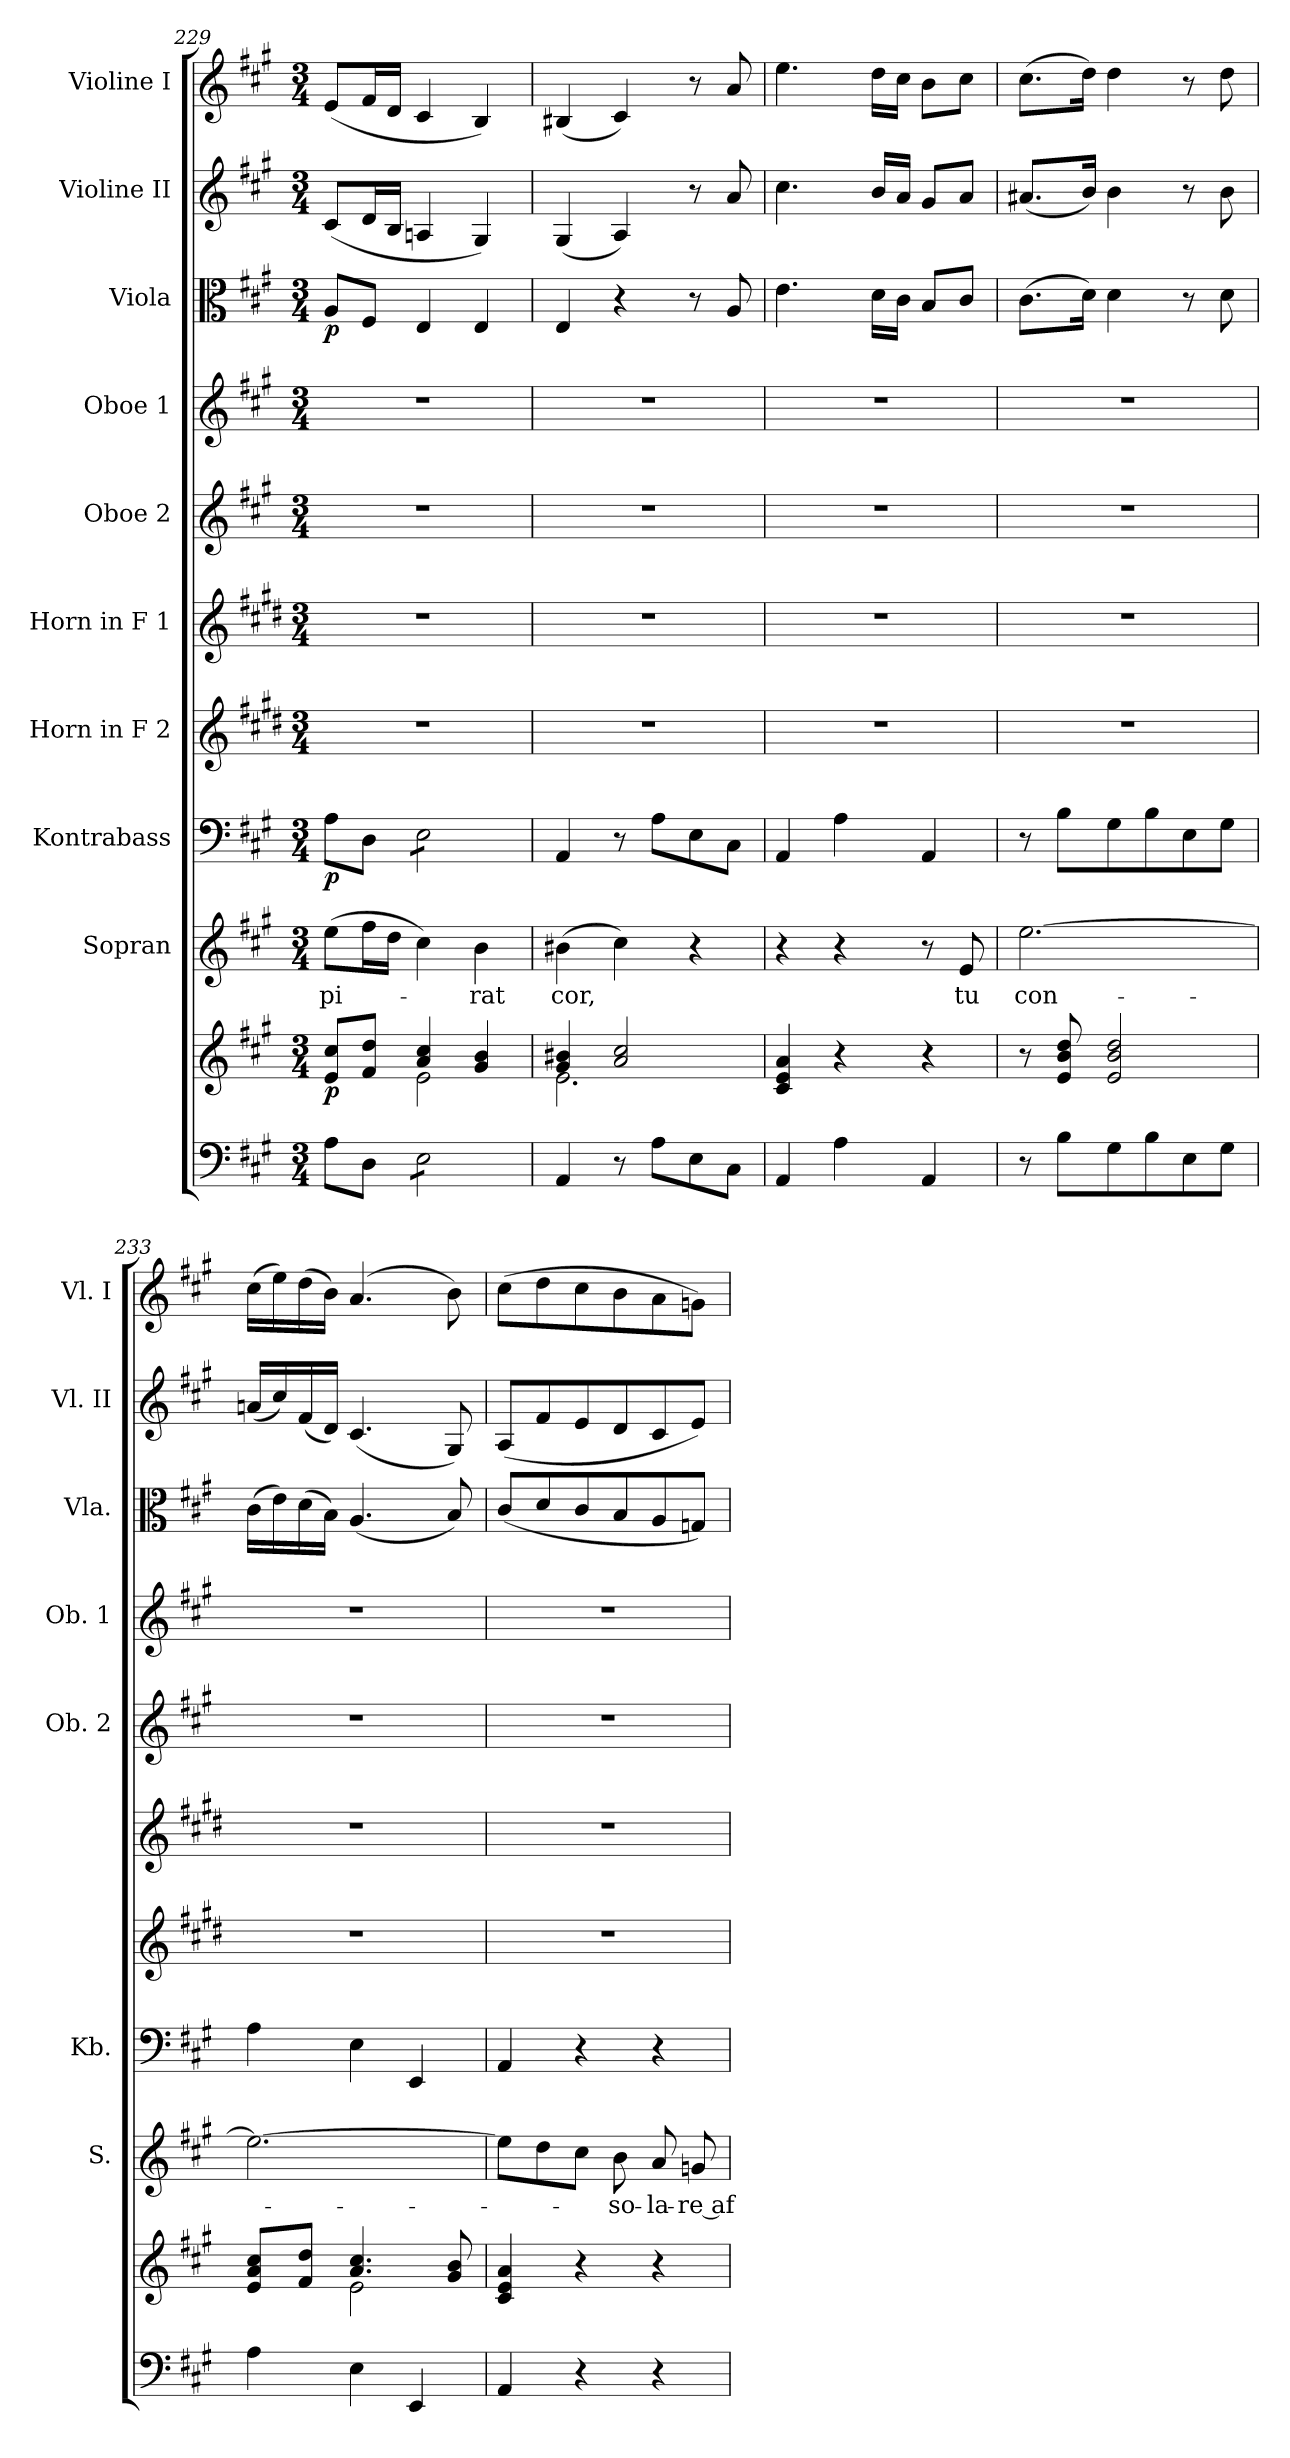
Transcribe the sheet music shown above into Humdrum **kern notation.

**kern	**kern	**dynam	**kern	**text	**kern	**dynam	**kern	**kern	**kern	**kern	**kern	**dynam	**kern	**kern
*part10	*part10	*part10	*part9	*part9	*part8	*part8	*part7	*part6	*part5	*part4	*part3	*part3	*part2	*part1
*staff11	*staff10	*staff10/11	*staff9	*staff9	*staff8	*staff8	*staff7	*staff6	*staff5	*staff4	*staff3	*staff3	*staff2	*staff1
*	*	*	*I"Sopran	*	*I"Kontrabass	*	*I"Horn in F 2	*I"Horn in F 1	*I"Oboe 2	*I"Oboe 1	*I"Viola	*	*I"Violine II	*I"Violine I
*	*	*	*I'S.	*	*I'Kb.	*	*	*	*I'Ob. 2	*I'Ob. 1	*I'Vla.	*	*I'Vl. II	*I'Vl. I
*clefF4	*clefG2	*	*clefG2	*	*clefF4	*	*clefG2	*clefG2	*clefG2	*clefG2	*clefC3	*	*clefG2	*clefG2
*	*	*	*	*	*ITrd7c12	*	*ITrd4c7	*ITrd4c7	*	*	*	*	*	*
*k[f#c#g#]	*k[f#c#g#]	*	*k[f#c#g#]	*	*k[f#c#g#]	*	*k[f#c#g#]	*k[f#c#g#]	*k[f#c#g#]	*k[f#c#g#]	*k[f#c#g#]	*	*k[f#c#g#]	*k[f#c#g#]
*A:	*A:	*	*A:	*	*A:	*	*A:	*A:	*A:	*A:	*A:	*	*A:	*A:
*M3/4	*M3/4	*	*M3/4	*	*M3/4	*	*M3/4	*M3/4	*M3/4	*M3/4	*M3/4	*	*M3/4	*M3/4
=229	=229	=229	=229	=229	=229	=229	=229	=229	=229	=229	=229	=229	=229	=229
*	*^	*	*	*	*	*	*	*	*	*	*	*	*	*
!	!	!	!LO:DY:b	!	!LO:LY:b	!	!LO:DY:b	!	!	!	!	!	!LO:DY:b	!	!
8A\L	8e/ 8cc#/L	4ryy	p	(>8ee\L	-pi-	8AA\L	p	2.r	2.r	2.r	2.r	8A/L	p	(<8c#/L	(<8e/L
8D\J	8f#/ 8dd/J	.	.	16ff#\L	.	8DD\J	.	.	.	.	.	8F#/J	.	16d/L	16f#/L
.	.	.	.	16dd\JJ	.	.	.	.	.	.	.	.	.	16B/JJ	16d/JJ
*tremolo	*	*	*	*	*	*	*	*	*	*	*	*	*	*	*
*	*	*	*	*	*	*tremolo	*	*	*	*	*	*	*	*	*
8E\L	4a/ 4cc#/	2e\	.	4cc#\)	.	8EE\L	.	.	.	.	.	4E/	.	4An/	4c#/
8E\	.	.	.	.	.	8EE\	.	.	.	.	.	.	.	.	.
!	!	!	!	!	!LO:LY:b	!	!	!	!	!	!	!	!	!	!
8E\	4g#/ 4b/	.	.	4b\	-rat	8EE\	.	.	.	.	.	4E/	.	4G#/)	4B/)
8E\J	.	.	.	.	.	8EE\J	.	.	.	.	.	.	.	.	.
*	*	*	*	*	*	*Xtremolo	*	*	*	*	*	*	*	*	*
*Xtremolo	*	*	*	*	*	*	*	*	*	*	*	*	*	*	*
=230	=230	=230	=230	=230	=230	=230	=230	=230	=230	=230	=230	=230	=230	=230	=230
!	!	!	!	!	!LO:LY:b	!	!	!	!	!	!	!	!	!	!
4AA/	4g#/ 4b#X/	2.e\	.	(>4b#X\	cor,	4AAA/	.	2.r	2.r	2.r	2.r	4E/	.	(<4G#/	(<4B#X/
8r	2a/ 2cc#/	.	.	4cc#\)	.	8r	.	.	.	.	.	4r	.	4A/)	4c#/)
8A\L	.	.	.	.	.	8AA\L	.	.	.	.	.	.	.	.	.
8E\	.	.	.	4r	.	8EE\	.	.	.	.	.	8r	.	8r	8r
8C#\J	.	.	.	.	.	8CC#\J	.	.	.	.	.	8A/	.	8a/	8a/
*	*v	*v	*	*	*	*	*	*	*	*	*	*	*	*	*
!!LO:PB:g=z
=231	=231	=231	=231	=231	=231	=231	=231	=231	=231	=231	=231	=231	=231	=231
4AA/	4c#/ 4e/ 4a/	.	4r	.	4AAA/	.	2.r	2.r	2.r	2.r	4.e\	.	4.cc#\	4.ee\
4A\	4r	.	4r	.	4AA\	.	.	.	.	.	.	.	.	.
.	.	.	.	.	.	.	.	.	.	.	16d\LL	.	16b/LL	16dd\LL
.	.	.	.	.	.	.	.	.	.	.	16c#\JJ	.	16a/JJ	16cc#\JJ
4AA/	4r	.	8r	.	4AAA/	.	.	.	.	.	8B/L	.	8g#/L	8b\L
!	!	!	!	!LO:LY:b	!	!	!	!	!	!	!	!	!	!
.	.	.	8e/	tu	.	.	.	.	.	.	8c#/J	.	8a/J	8cc#\J
=232	=232	=232	=232	=232	=232	=232	=232	=232	=232	=232	=232	=232	=232	=232
!	!	!	!	!LO:LY:b	!	!	!	!	!	!	!	!	!	!
8r	8r	.	[2.ee\	con-	8r	.	2.r	2.r	2.r	2.r	(>8.c#\L	.	(<8.a#X/L	(>8.cc#\L
8B\L	8e/ 8b/ 8dd/	.	.	.	8BB\L	.	.	.	.	.	.	.	.	.
.	.	.	.	.	.	.	.	.	.	.	16d\Jk)	.	16b/Jk)	16dd\Jk)
8G#\	2e/ 2b/ 2dd/	.	.	.	8GG#\	.	.	.	.	.	4d\	.	4b\	4dd\
8B\	.	.	.	.	8BB\	.	.	.	.	.	.	.	.	.
8E\	.	.	.	.	8EE\	.	.	.	.	.	8r	.	8r	8r
8G#\J	.	.	.	.	8GG#\J	.	.	.	.	.	8d\	.	8b\	8dd\
=233	=233	=233	=233	=233	=233	=233	=233	=233	=233	=233	=233	=233	=233	=233
*	*^	*	*	*	*	*	*	*	*	*	*	*	*	*
4A\	8e/ 8a/ 8cc#/L	4ryy	.	2.ee\_	.	4AA\	.	2.r	2.r	2.r	2.r	(>16c#\LL	.	(<16an/LL	(>16cc#\LL
.	.	.	.	.	.	.	.	.	.	.	.	16e\)	.	16cc#/)	16ee\)
.	8f#/ 8dd/J	.	.	.	.	.	.	.	.	.	.	(>16d\	.	(<16f#/	(>16dd\
.	.	.	.	.	.	.	.	.	.	.	.	16B\JJ)	.	16d/JJ)	16b\JJ)
4E\	4.a/ 4.cc#/	2e\	.	.	.	4EE\	.	.	.	.	.	(<4.A/	.	(<4.c#/	(4.a/
4EE/	.	.	.	.	.	4EEE/	.	.	.	.	.	.	.	.	.
.	8g#/ 8b/	.	.	.	.	.	.	.	.	.	.	8B/)	.	8G#/)	8b\)
*	*v	*v	*	*	*	*	*	*	*	*	*	*	*	*	*
=234	=234	=234	=234	=234	=234	=234	=234	=234	=234	=234	=234	=234	=234	=234
4AA/	4c#/ 4e/ 4a/	.	8ee\L]	.	4AAA/	.	2.r	2.r	2.r	2.r	(<8c#/L	.	(<8A/L	(>8cc#\L
.	.	.	8dd\	.	.	.	.	.	.	.	8d/	.	8f#/	8dd\
4r	4r	.	8cc#\J	.	4r	.	.	.	.	.	8c#/	.	8e/	8cc#\
!	!	!	!	!LO:LY:b	!	!	!	!	!	!	!	!	!	!
.	.	.	8b\	-so-	.	.	.	.	.	.	8B/	.	8d/	8b\
!	!	!	!	!LO:LY:b	!	!	!	!	!	!	!	!	!	!
4r	4r	.	8a/	-la-	4r	.	.	.	.	.	8A/	.	8c#/	8a\
!	!	!	!	!LO:LY:b	!	!	!	!	!	!	!	!	!	!
.	.	.	8gn/	-re af-	.	.	.	.	.	.	8Gn/J)	.	8e/J)	8gn\J)
=	=	=	=	=	=	=	=	=	=	=	=	=	=	=
*-	*-	*-	*-	*-	*-	*-	*-	*-	*-	*-	*-	*-	*-	*-
